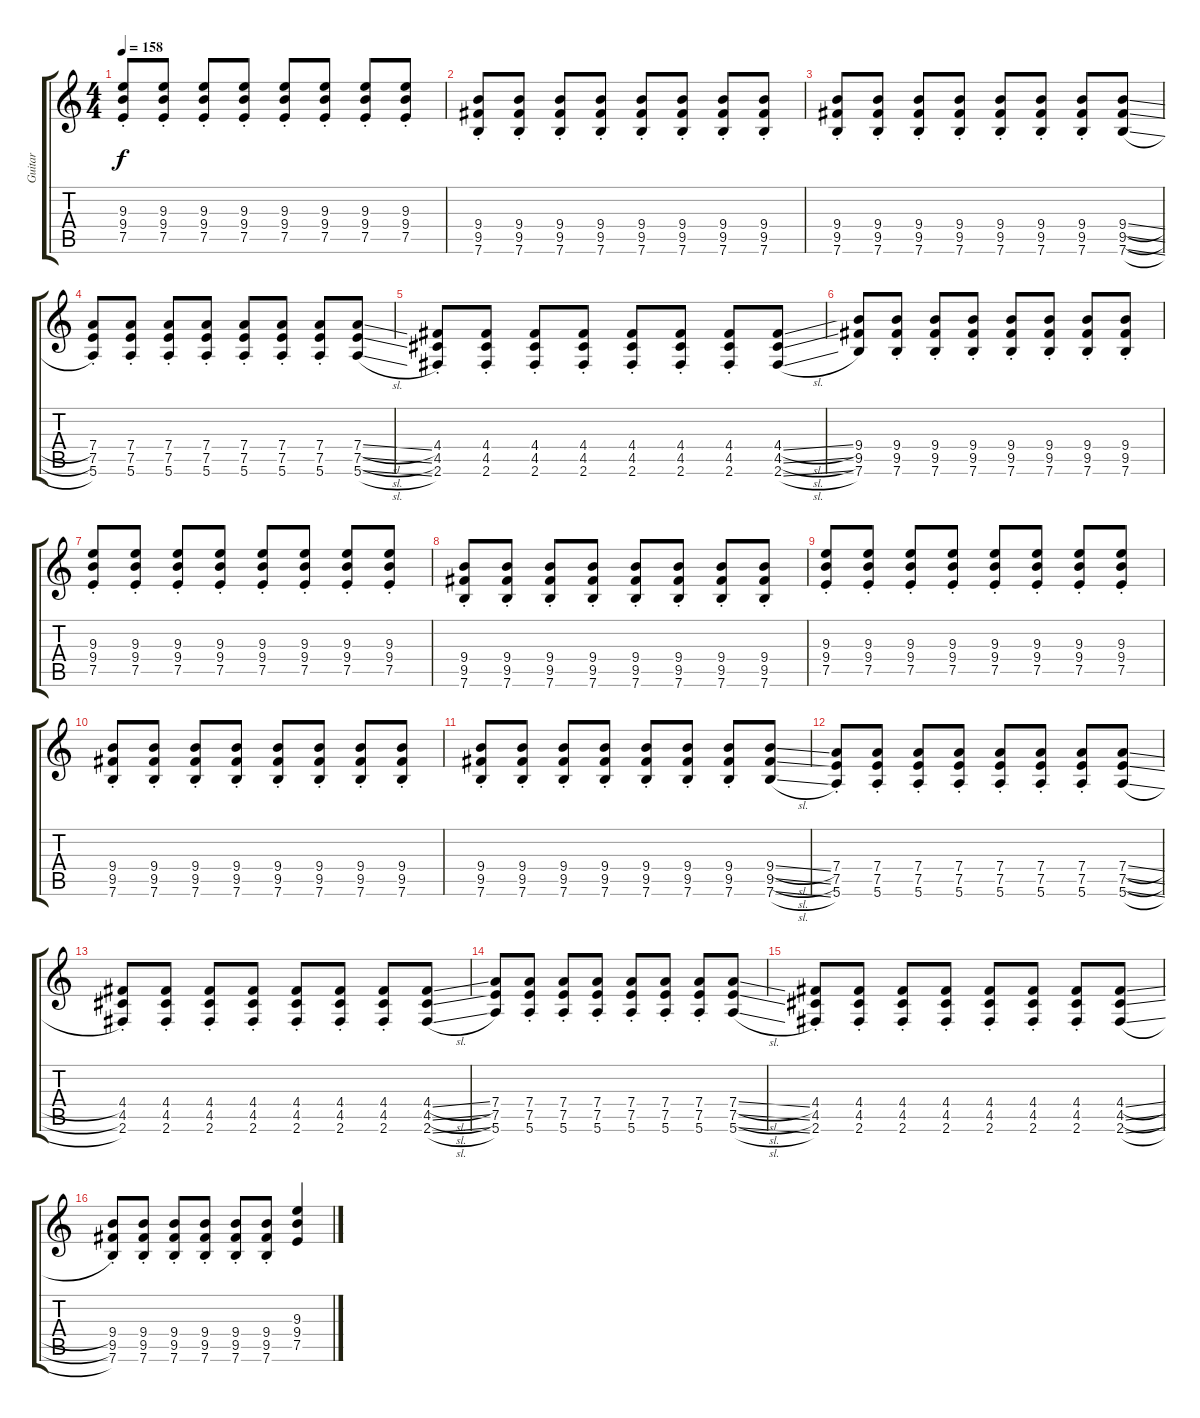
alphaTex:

\track ("Guitar" "Guitar") {instrument distortionguitar}
\staff {score tabs}
\tuning (E4 B3 G3 D3 A2 E2) {hide}
\ts (4 4)
\tempo 158
\clef g2
\ks c
(9.3{st} 9.4 7.5).8{dy f} (9.3{st} 9.4 7.5).8 (9.3 9.4 7.5{st}).8 (9.3{st} 9.4 7.5).8 (9.3{st} 9.4 7.5).8 (9.3 9.4 7.5{st}).8 (9.3 9.4 7.5{st}).8 (9.3 9.4 7.5{st}).8 |
(9.4 9.5{st} 7.6).8 (9.4{st} 9.5 7.6).8 (9.4 9.5{st} 7.6).8 (9.4 9.5{st} 7.6).8 (9.4 9.5{st} 7.6).8 (9.4 9.5{st} 7.6).8 (9.4{st} 9.5 7.6).8 (9.4{st} 9.5 7.6).8 |
(9.4{st} 9.5 7.6).8 (9.4 9.5{st} 7.6).8 (9.4 9.5 7.6{st}).8 (9.4 9.5 7.6{st}).8 (9.4 9.5{st} 7.6).8 (9.4 9.5 7.6{st}).8 (9.4 9.5 7.6{st}).8 (9.4{sl} 9.5{sl} 7.6{sl}).8 |
(7.4{st} 7.5 5.6).8 (7.4{st} 7.5 5.6).8 (7.4{st} 7.5 5.6).8 (7.4{st} 7.5 5.6).8 (7.4{st} 7.5 5.6).8 (7.4{st} 7.5 5.6).8 (7.4{st} 7.5 5.6).8 (7.4{sl} 7.5{sl} 5.6{sl}).8 |
(4.4 4.5 2.6{st}).8 (4.4 4.5 2.6{st}).8 (4.4 4.5 2.6{st}).8 (4.4 4.5 2.6{st}).8 (4.4 4.5 2.6{st}).8 (4.4 4.5 2.6{st}).8 (4.4 4.5 2.6{st}).8 (4.4{sl} 4.5{sl} 2.6{sl}).8 |
(9.4 9.5 7.6).8 (9.4{st} 9.5 7.6).8 (9.4{st} 9.5 7.6).8 (9.4{st} 9.5 7.6).8 (9.4{st} 9.5 7.6).8 (9.4{st} 9.5 7.6).8 (9.4{st} 9.5 7.6).8 (9.4{st} 9.5 7.6).8 |
(9.3{st} 9.4 7.5).8 (9.3{st} 9.4 7.5).8 (9.3 9.4 7.5{st}).8 (9.3 9.4 7.5{st}).8 (9.3{st} 9.4 7.5).8 (9.3{st} 9.4 7.5).8 (9.3 9.4 7.5{st}).8 (9.3 9.4 7.5{st}).8 |
(9.4{st} 9.5 7.6).8 (9.4{st} 9.5 7.6).8 (9.4{st} 9.5 7.6).8 (9.4{st} 9.5 7.6).8 (9.4{st} 9.5 7.6).8 (9.4{st} 9.5 7.6).8 (9.4{st} 9.5 7.6).8 (9.4{st} 9.5 7.6).8 |
(9.3{st} 9.4 7.5).8 (9.3{st} 9.4 7.5).8 (9.3 9.4 7.5{st}).8 (9.3 9.4 7.5{st}).8 (9.3{st} 9.4 7.5).8 (9.3{st} 9.4 7.5).8 (9.3 9.4 7.5{st}).8 (9.3 9.4 7.5{st}).8 |
(9.4{st} 9.5 7.6).8 (9.4{st} 9.5 7.6).8 (9.4 9.5{st} 7.6).8 (9.4 9.5{st} 7.6).8 (9.4 9.5{st} 7.6).8 (9.4{st} 9.5 7.6).8 (9.4 9.5{st} 7.6).8 (9.4 9.5{st} 7.6).8 |
(9.4{st} 9.5 7.6).8 (9.4{st} 9.5 7.6).8 (9.4 9.5{st} 7.6).8 (9.4 9.5{st} 7.6).8 (9.4 9.5{st} 7.6).8 (9.4{st} 9.5 7.6).8 (9.4 9.5{st} 7.6).8 (9.4{sl} 9.5{sl} 7.6{sl}).8 |
(7.4{st} 7.5 5.6).8 (7.4{st} 7.5 5.6).8 (7.4{st} 7.5 5.6).8 (7.4{st} 7.5 5.6).8 (7.4{st} 7.5 5.6).8 (7.4{st} 7.5 5.6).8 (7.4{st} 7.5 5.6).8 (7.4{sl} 7.5{sl} 5.6{sl}).8 |
(4.4 4.5 2.6{st}).8 (4.4 4.5 2.6{st}).8 (4.4 4.5 2.6{st}).8 (4.4 4.5 2.6{st}).8 (4.4 4.5 2.6{st}).8 (4.4 4.5 2.6{st}).8 (4.4 4.5 2.6{st}).8 (4.4{sl} 4.5{sl} 2.6{sl}).8 |
(7.4 7.5 5.6).8 (7.4{st} 7.5 5.6).8 (7.4{st} 7.5 5.6).8 (7.4{st} 7.5 5.6).8 (7.4{st} 7.5 5.6).8 (7.4{st} 7.5 5.6).8 (7.4{st} 7.5 5.6).8 (7.4{sl} 7.5{sl} 5.6{sl}).8 |
(4.4 4.5 2.6{st}).8 (4.4 4.5 2.6{st}).8 (4.4 4.5 2.6{st}).8 (4.4 4.5 2.6{st}).8 (4.4 4.5 2.6{st}).8 (4.4 4.5 2.6{st}).8 (4.4 4.5 2.6{st}).8 (4.4{sl} 4.5{sl} 2.6{sl}).8 |
(9.4 9.5{st} 7.6).8 (9.4 9.5{st} 7.6).8 (9.4 9.5{st} 7.6).8 (9.4 9.5{st} 7.6).8 (9.4 9.5{st} 7.6).8 (9.4 9.5{st} 7.6).8 (9.3 9.4 7.5).4
